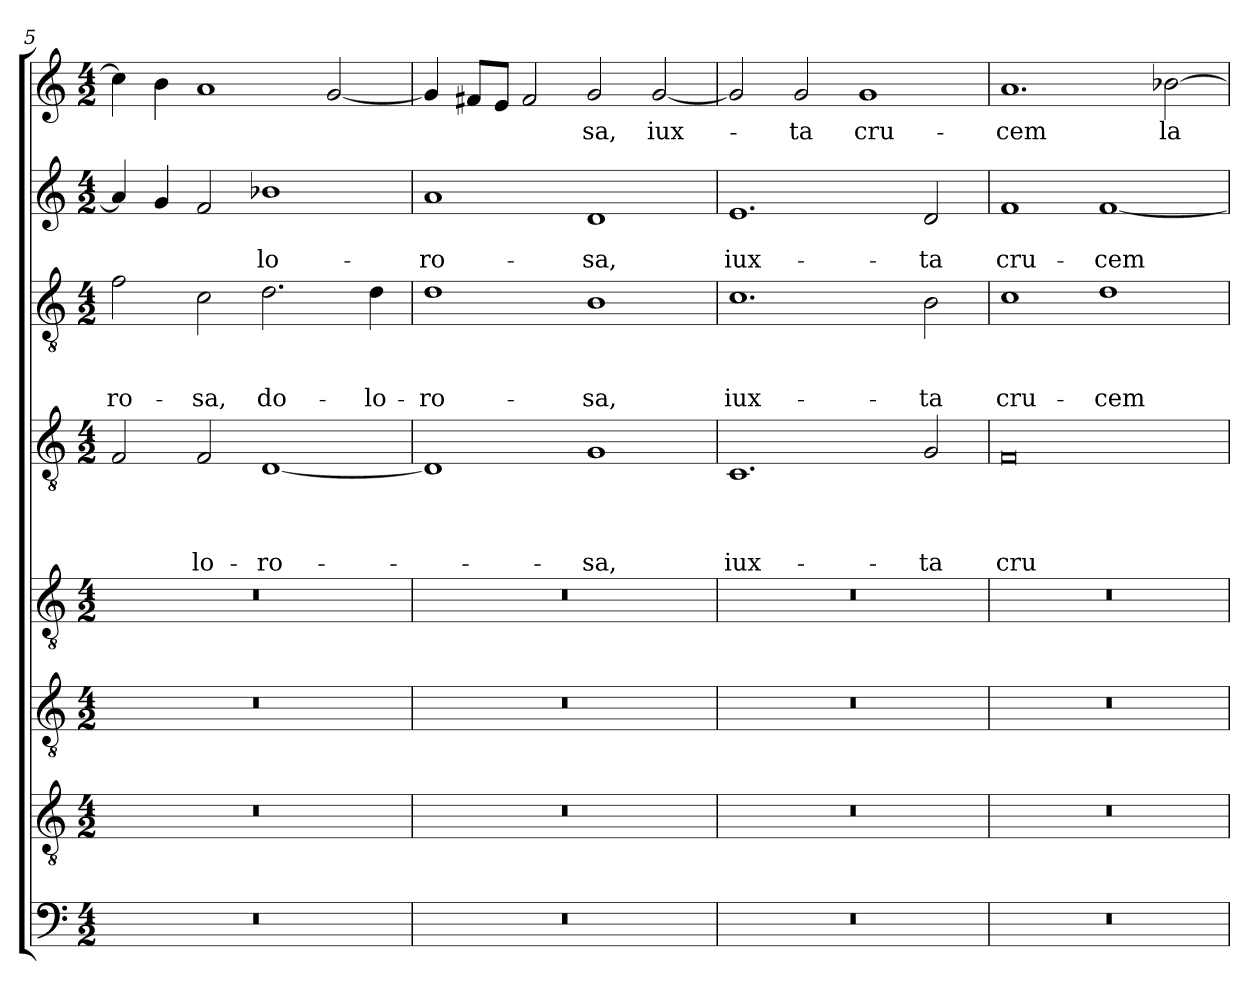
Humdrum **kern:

**kern	**kern	**kern	**kern	**kern	**text	**text	**text	**text	**kern	**text	**text	**text	**kern	**text	**text	**kern	**text
*part8	*part7	*part6	*part5	*part4	*part4	*part4	*part4	*part4	*part3	*part3	*part3	*part3	*part2	*part2	*part2	*part1	*part1
*staff8	*staff7	*staff6	*staff5	*staff4	*staff4	*staff4	*staff4	*staff4	*staff3	*staff3	*staff3	*staff3	*staff2	*staff2	*staff2	*staff1	*staff1
*clefF4	*clefGv2	*clefGv2	*clefGv2	*clefGv2	*	*	*	*	*clefGv2	*	*	*	*clefG2	*	*	*clefG2	*
*k[]	*k[]	*k[]	*k[]	*k[]	*	*	*	*	*k[]	*	*	*	*k[]	*	*	*k[]	*
*a:	*a:	*a:	*a:	*a:	*	*	*	*	*a:	*	*	*	*a:	*	*	*a:	*
*M4/2	*M4/2	*M4/2	*M4/2	*M4/2	*	*	*	*	*M4/2	*	*	*	*M4/2	*	*	*M4/2	*
=5	=5	=5	=5	=5	=5	=5	=5	=5	=5	=5	=5	=5	=5	=5	=5	=5	=5
!	!	!	!	!	!	!	!	!	!	!	!	!LO:LY:b	!	!	!	!	!
0r	0r	0r	0r	2F/	.	.	.	.	2f\	.	.	-ro-	4a/]	.	.	4cc\]	.
.	.	.	.	.	.	.	.	.	.	.	.	.	4g/	.	.	4b\	.
!	!	!	!	!	!	!	!	!LO:LY:b	!	!	!	!LO:LY:b	!	!	!	!	!
.	.	.	.	2F/	.	.	.	-lo-	2c\	.	.	-sa,	2f/	.	.	1a	.
!	!	!	!	!	!	!	!	!LO:LY:b	!	!	!	!LO:LY:b	!	!	!LO:LY:b	!	!
.	.	.	.	[1D	.	.	.	-ro-	2.d\	.	.	do-	1b-X	.	-lo-	.	.
.	.	.	.	.	.	.	.	.	.	.	.	.	.	.	.	[2g/	.
!	!	!	!	!	!	!	!	!	!	!	!	!LO:LY:b	!	!	!	!	!
.	.	.	.	.	.	.	.	.	4d\	.	.	-lo-	.	.	.	.	.
=6	=6	=6	=6	=6	=6	=6	=6	=6	=6	=6	=6	=6	=6	=6	=6	=6	=6
!	!	!	!	!	!	!	!	!	!	!	!	!LO:LY:b	!	!	!LO:LY:b	!	!
0r	0r	0r	0r	1D]	.	.	.	.	1d	.	.	-ro-	1a	.	-ro-	4g/]	.
.	.	.	.	.	.	.	.	.	.	.	.	.	.	.	.	8f#X/L	.
.	.	.	.	.	.	.	.	.	.	.	.	.	.	.	.	8e/J	.
.	.	.	.	.	.	.	.	.	.	.	.	.	.	.	.	2f#/	.
!	!	!	!	!	!	!	!	!LO:LY:b	!	!	!	!LO:LY:b	!	!	!LO:LY:b	!	!LO:LY:b
.	.	.	.	1G	.	.	.	-sa,	1B	.	.	-sa,	1d	.	-sa,	2g/	-sa,
!	!	!	!	!	!	!	!	!	!	!	!	!	!	!	!	!	!LO:LY:b
.	.	.	.	.	.	.	.	.	.	.	.	.	.	.	.	[2g/	iux-
=7	=7	=7	=7	=7	=7	=7	=7	=7	=7	=7	=7	=7	=7	=7	=7	=7	=7
!	!	!	!	!	!	!	!	!LO:LY:b	!	!	!	!LO:LY:b	!	!	!LO:LY:b	!	!
0r	0r	0r	0r	1.C	.	.	.	iux-	1.c	.	.	iux-	1.e	.	iux-	2g/]	.
!	!	!	!	!	!	!	!	!	!	!	!	!	!	!	!	!	!LO:LY:b
.	.	.	.	.	.	.	.	.	.	.	.	.	.	.	.	2g/	-ta
!	!	!	!	!	!	!	!	!	!	!	!	!	!	!	!	!	!LO:LY:b
.	.	.	.	.	.	.	.	.	.	.	.	.	.	.	.	1g	cru-
!	!	!	!	!	!	!	!	!LO:LY:b	!	!	!	!LO:LY:b	!	!	!LO:LY:b	!	!
.	.	.	.	2G/	.	.	.	-ta	2B\	.	.	-ta	2d/	.	-ta	.	.
=8	=8	=8	=8	=8	=8	=8	=8	=8	=8	=8	=8	=8	=8	=8	=8	=8	=8
!	!	!	!	!	!	!	!	!LO:LY:b	!	!	!	!LO:LY:b	!	!	!LO:LY:b	!	!LO:LY:b
0r	0r	0r	0r	0F	.	.	.	cru-	1c	.	.	cru-	1f	.	cru-	1.a	-cem
!	!	!	!	!	!	!	!	!	!	!	!	!LO:LY:b	!	!	!LO:LY:b	!	!
.	.	.	.	.	.	.	.	.	1d	.	.	-cem	[1f	.	-cem	.	.
!	!	!	!	!	!	!	!	!	!	!	!	!	!	!	!	!	!LO:LY:b
.	.	.	.	.	.	.	.	.	.	.	.	.	.	.	.	[2b-X\	la-
=	=	=	=	=	=	=	=	=	=	=	=	=	=	=	=	=	=
*-	*-	*-	*-	*-	*-	*-	*-	*-	*-	*-	*-	*-	*-	*-	*-	*-	*-
